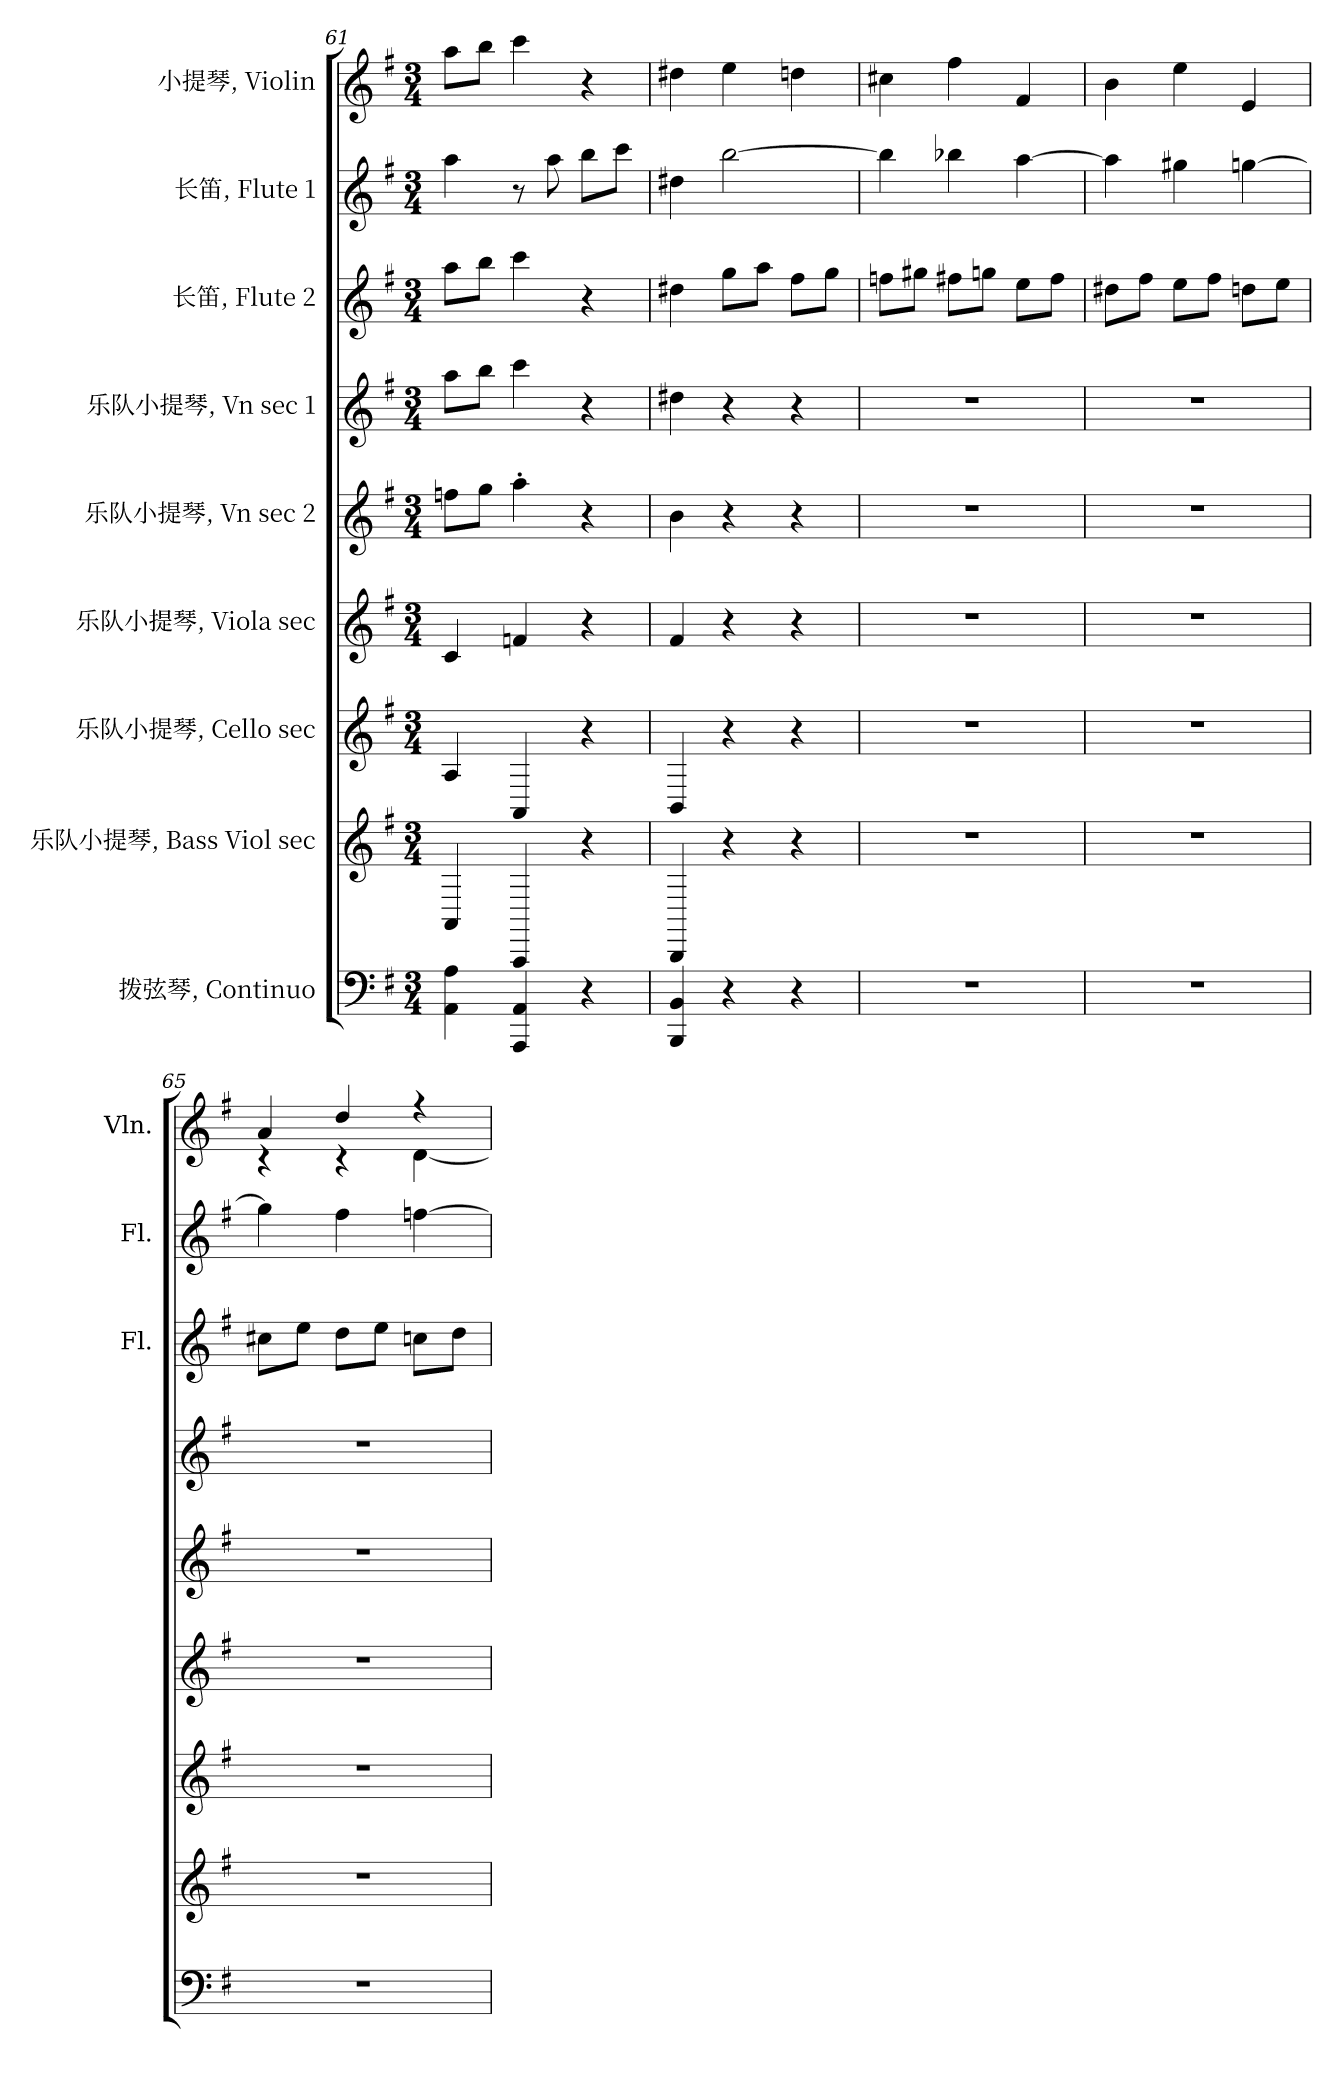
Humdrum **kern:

**kern	**kern	**kern	**kern	**kern	**kern	**kern	**kern	**kern
*part9	*part8	*part7	*part6	*part5	*part4	*part3	*part2	*part1
*staff9	*staff8	*staff7	*staff6	*staff5	*staff4	*staff3	*staff2	*staff1
*I"拨弦琴, Continuo	*I"乐队小提琴, Bass Viol sec	*I"乐队小提琴, Cello sec	*I"乐队小提琴, Viola sec	*I"乐队小提琴, Vn sec 2	*I"乐队小提琴, Vn sec 1	*I"长笛, Flute 2	*I"长笛, Flute 1	*I"小提琴, Violin
*	*	*	*	*	*	*I'Fl.	*I'Fl.	*I'Vln.
*clefF4	*clefG2	*clefG2	*clefG2	*clefG2	*clefG2	*clefG2	*clefG2	*clefG2
*k[f#]	*k[f#]	*k[f#]	*k[f#]	*k[f#]	*k[f#]	*k[f#]	*k[f#]	*k[f#]
*M3/4	*M3/4	*M3/4	*M3/4	*M3/4	*M3/4	*M3/4	*M3/4	*M3/4
=61	=61	=61	=61	=61	=61	=61	=61	=61
4AA\ 4A\	4AA/	4A/	4c/	8ffn\L	8aa\L	8aa\L	4aa\	8aa\L
.	.	.	.	8gg\J	8bb\J	8bb\J	.	8bb\J
4AAA/ 4AA/	4AAA/	4AA/	4fn/	4aa'\	4ccc\	4ccc\	8r	4ccc\
.	.	.	.	.	.	.	8aa\	.
4r	4r	4r	4r	4r	4r	4r	8bb\L	4r
.	.	.	.	.	.	.	8ccc\J	.
=62	=62	=62	=62	=62	=62	=62	=62	=62
4BBB/ 4BB/	4BBB/	4BB/	4f#/	4b\	4dd#X\	4dd#X\	4dd#X\	4dd#X\
4r	4r	4r	4r	4r	4r	8gg\L	[2bb\	4ee\
.	.	.	.	.	.	8aa\J	.	.
4r	4r	4r	4r	4r	4r	8ff#\L	.	4ddn\
.	.	.	.	.	.	8gg\J	.	.
!!LO:PB:g=z
=63	=63	=63	=63	=63	=63	=63	=63	=63
2.r	2.r	2.r	2.r	2.r	2.r	8ffn\L	4bb\]	4cc#X\
.	.	.	.	.	.	8gg#X\J	.	.
.	.	.	.	.	.	8ff#X\L	4bb-X\	4ff#\
.	.	.	.	.	.	8ggn\J	.	.
.	.	.	.	.	.	8ee\L	[4aa\	4f#/
.	.	.	.	.	.	8ff#\J	.	.
=64	=64	=64	=64	=64	=64	=64	=64	=64
2.r	2.r	2.r	2.r	2.r	2.r	8dd#X\L	4aa\]	4b\
.	.	.	.	.	.	8ff#\J	.	.
.	.	.	.	.	.	8ee\L	4gg#X\	4ee\
.	.	.	.	.	.	8ff#\J	.	.
.	.	.	.	.	.	8ddn\L	[4ggn\	4e/
.	.	.	.	.	.	8ee\J	.	.
=65	=65	=65	=65	=65	=65	=65	=65	=65
*	*	*	*	*	*	*	*	*^
2.r	2.r	2.r	2.r	2.r	2.r	8cc#X\L	4gg\]	4a/	4r
.	.	.	.	.	.	8ee\J	.	.	.
.	.	.	.	.	.	8dd\L	4ff#\	4dd/	4r
.	.	.	.	.	.	8ee\J	.	.	.
.	.	.	.	.	.	8ccn\L	[4ffn\	4r	[4d\
.	.	.	.	.	.	8dd\J	.	.	.
*	*	*	*	*	*	*	*	*v	*v
=	=	=	=	=	=	=	=	=
*-	*-	*-	*-	*-	*-	*-	*-	*-
